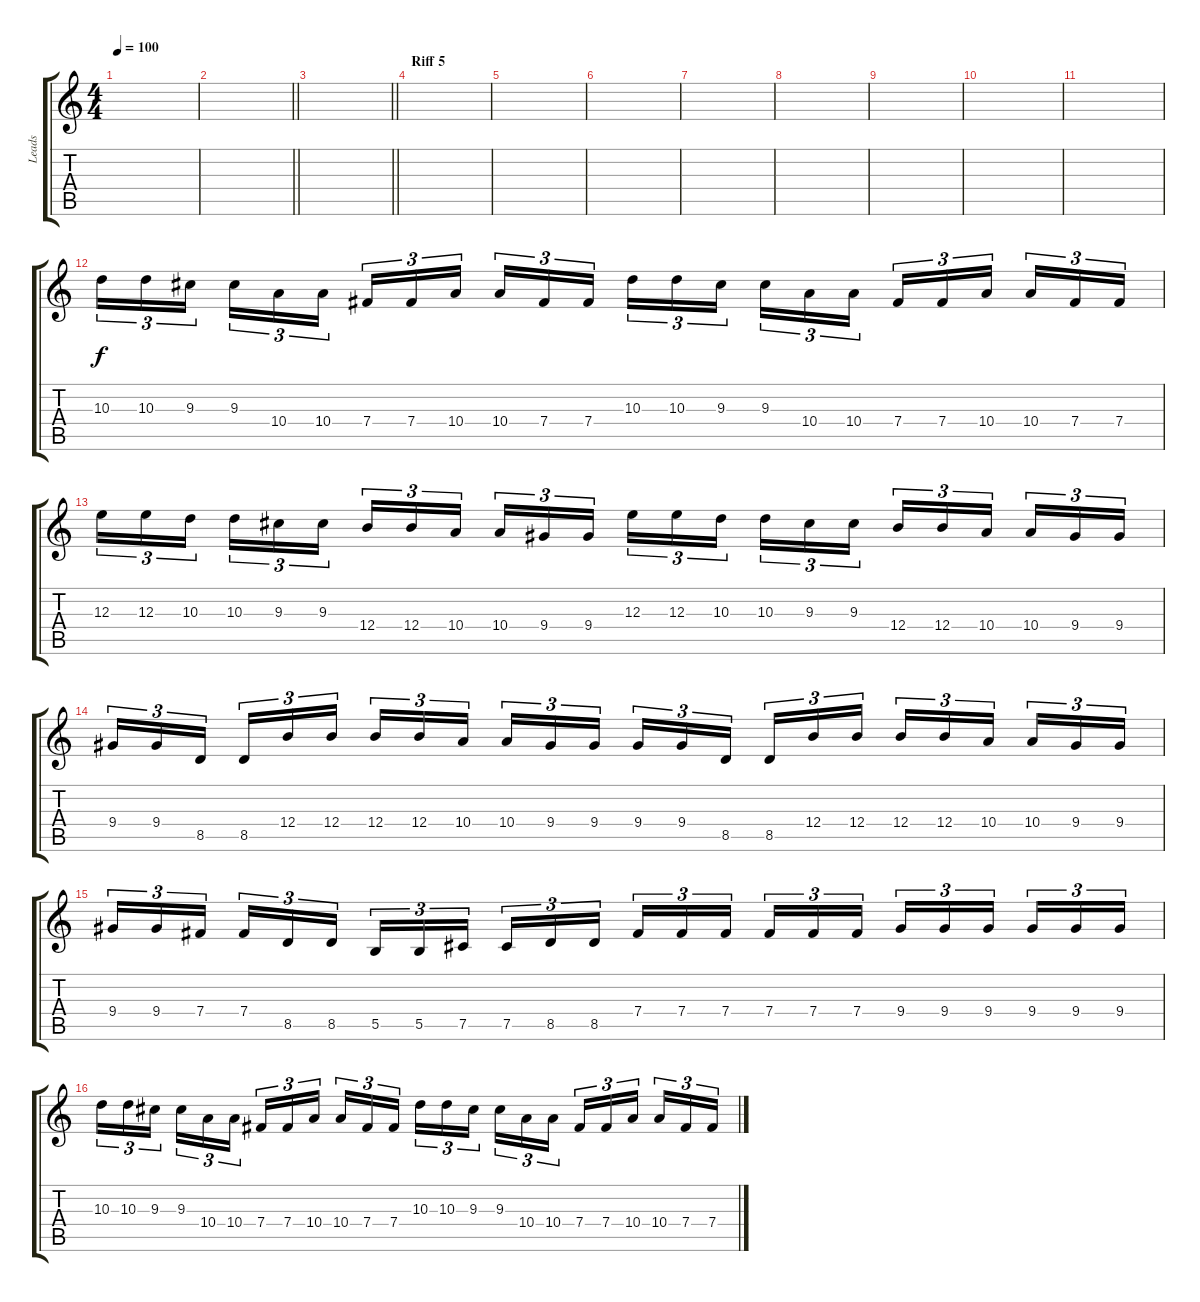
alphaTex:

\track ("Leads" "Leads") {instrument distortionguitar}
\staff {score tabs}
\tuning (Db4 Ab3 E3 B2 Gb2 Db2) {hide}
\ts (4 4)
\tempo 100
\clef g2
\ks c
|
\barLineRight lightlight
|
\barLineRight lightlight
|
\section ("" "Riff 5")
|
|
|
|
|
|
|
|
10.3.16{tu (3 2)} 10.3.16{tu (3 2)} 9.3.16{tu (3 2) beam splitsecondary} 9.3.16{tu (3 2)} 10.4.16{tu (3 2)} 10.4.16{tu (3 2)} 7.4.16{tu (3 2)} 7.4.16{tu (3 2)} 10.4.16{tu (3 2) beam splitsecondary} 10.4.16{tu (3 2)} 7.4.16{tu (3 2)} 7.4.16{tu (3 2)} 10.3.16{tu (3 2)} 10.3.16{tu (3 2)} 9.3.16{tu (3 2) beam splitsecondary} 9.3.16{tu (3 2)} 10.4.16{tu (3 2)} 10.4.16{tu (3 2)} 7.4.16{tu (3 2)} 7.4.16{tu (3 2)} 10.4.16{tu (3 2) beam splitsecondary} 10.4.16{tu (3 2)} 7.4.16{tu (3 2)} 7.4.16{tu (3 2)} |
12.3.16{tu (3 2)} 12.3.16{tu (3 2)} 10.3.16{tu (3 2) beam splitsecondary} 10.3.16{tu (3 2)} 9.3.16{tu (3 2)} 9.3.16{tu (3 2)} 12.4.16{tu (3 2)} 12.4.16{tu (3 2)} 10.4.16{tu (3 2) beam splitsecondary} 10.4.16{tu (3 2)} 9.4.16{tu (3 2)} 9.4.16{tu (3 2)} 12.3.16{tu (3 2)} 12.3.16{tu (3 2)} 10.3.16{tu (3 2) beam splitsecondary} 10.3.16{tu (3 2)} 9.3.16{tu (3 2)} 9.3.16{tu (3 2)} 12.4.16{tu (3 2)} 12.4.16{tu (3 2)} 10.4.16{tu (3 2) beam splitsecondary} 10.4.16{tu (3 2)} 9.4.16{tu (3 2)} 9.4.16{tu (3 2)} |
9.4.16{tu (3 2)} 9.4.16{tu (3 2)} 8.5.16{tu (3 2) beam splitsecondary} 8.5.16{tu (3 2)} 12.4.16{tu (3 2)} 12.4.16{tu (3 2)} 12.4.16{tu (3 2)} 12.4.16{tu (3 2)} 10.4.16{tu (3 2) beam splitsecondary} 10.4.16{tu (3 2)} 9.4.16{tu (3 2)} 9.4.16{tu (3 2)} 9.4.16{tu (3 2)} 9.4.16{tu (3 2)} 8.5.16{tu (3 2) beam splitsecondary} 8.5.16{tu (3 2)} 12.4.16{tu (3 2)} 12.4.16{tu (3 2)} 12.4.16{tu (3 2)} 12.4.16{tu (3 2)} 10.4.16{tu (3 2) beam splitsecondary} 10.4.16{tu (3 2)} 9.4.16{tu (3 2)} 9.4.16{tu (3 2)} |
9.4.16{tu (3 2)} 9.4.16{tu (3 2)} 7.4.16{tu (3 2) beam splitsecondary} 7.4.16{tu (3 2)} 8.5.16{tu (3 2)} 8.5.16{tu (3 2)} 5.5.16{tu (3 2)} 5.5.16{tu (3 2)} 7.5.16{tu (3 2) beam splitsecondary} 7.5.16{tu (3 2)} 8.5.16{tu (3 2)} 8.5.16{tu (3 2)} 7.4.16{tu (3 2)} 7.4.16{tu (3 2)} 7.4.16{tu (3 2) beam splitsecondary} 7.4.16{tu (3 2)} 7.4.16{tu (3 2)} 7.4.16{tu (3 2)} 9.4.16{tu (3 2)} 9.4.16{tu (3 2)} 9.4.16{tu (3 2) beam splitsecondary} 9.4.16{tu (3 2)} 9.4.16{tu (3 2)} 9.4.16{tu (3 2)} |
10.3.16{tu (3 2)} 10.3.16{tu (3 2)} 9.3.16{tu (3 2) beam splitsecondary} 9.3.16{tu (3 2)} 10.4.16{tu (3 2)} 10.4.16{tu (3 2)} 7.4.16{tu (3 2)} 7.4.16{tu (3 2)} 10.4.16{tu (3 2) beam splitsecondary} 10.4.16{tu (3 2)} 7.4.16{tu (3 2)} 7.4.16{tu (3 2)} 10.3.16{tu (3 2)} 10.3.16{tu (3 2)} 9.3.16{tu (3 2) beam splitsecondary} 9.3.16{tu (3 2)} 10.4.16{tu (3 2)} 10.4.16{tu (3 2)} 7.4.16{tu (3 2)} 7.4.16{tu (3 2)} 10.4.16{tu (3 2) beam splitsecondary} 10.4.16{tu (3 2)} 7.4.16{tu (3 2)} 7.4.16{tu (3 2)}
